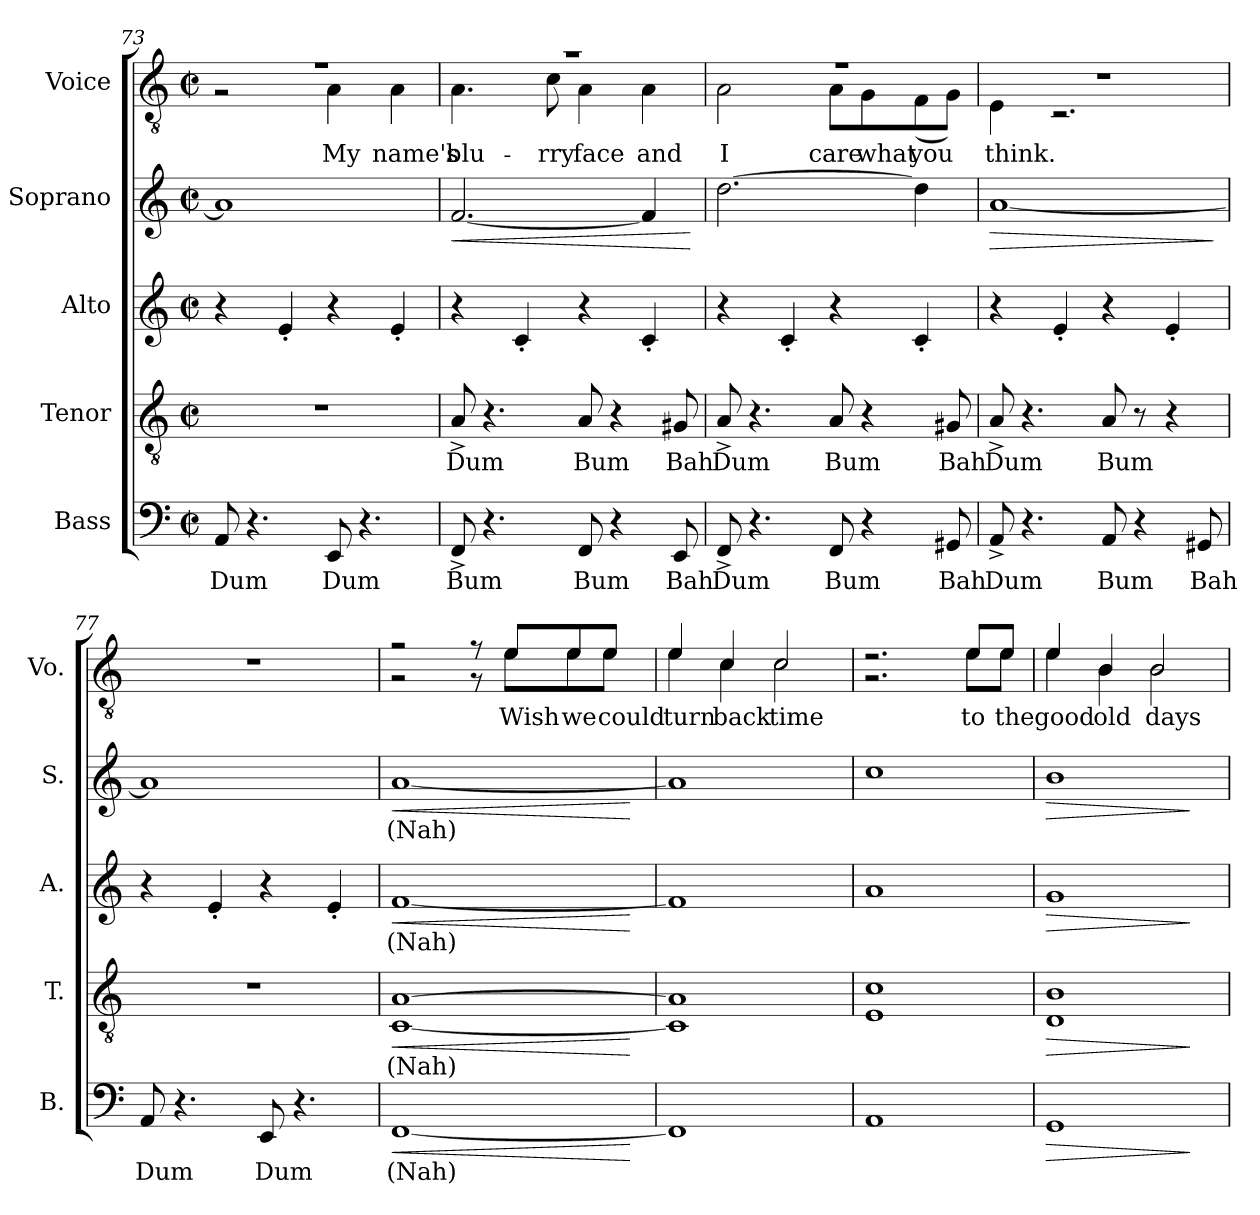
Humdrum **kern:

**kern	**text	**dynam	**kern	**text	**dynam	**kern	**text	**dynam	**kern	**text	**dynam	**kern	**text
*part5	*part5	*part5	*part4	*part4	*part4	*part3	*part3	*part3	*part2	*part2	*part2	*part1	*part1
*staff5	*staff5	*staff5	*staff4	*staff4	*staff4	*staff3	*staff3	*staff3	*staff2	*staff2	*staff2	*staff1	*staff1
*I"Bass	*	*	*I"Tenor	*	*	*I"Alto	*	*	*I"Soprano	*	*	*I"Voice	*
*I'B.	*	*	*I'T.	*	*	*I'A.	*	*	*I'S.	*	*	*I'Vo.	*
*clefF4	*	*	*clefGv2	*	*	*clefG2	*	*	*clefG2	*	*	*clefGv2	*
*k[]	*	*	*k[]	*	*	*k[]	*	*	*k[]	*	*	*k[]	*
*M2/2	*	*	*M2/2	*	*	*M2/2	*	*	*M2/2	*	*	*M2/2	*
*met(c|)	*	*	*met(c|)	*	*	*met(c|)	*	*	*met(c|)	*	*	*met(c|)	*
=73	=73	=73	=73	=73	=73	=73	=73	=73	=73	=73	=73	=73	=73
!	!LO:LY:b	!	!	!	!	!	!	!	!	!	!	!	!
*	*	*	*	*	*	*	*	*	*	*	*	*^	*
8AA/	Dum	.	1r	.	.	4r	.	.	1a]	.	.	1r	2r	.
4.r	.	.	.	.	.	.	.	.	.	.	.	.	.	.
.	.	.	.	.	.	4e'/	.	.	.	.	.	.	.	.
!	!LO:LY:b	!	!	!	!	!	!	!	!	!	!	!	!	!LO:LY:b
8EE/	Dum	.	.	.	.	4r	.	.	.	.	.	.	4A\	My
4.r	.	.	.	.	.	.	.	.	.	.	.	.	.	.
!	!	!	!	!	!	!	!	!	!	!	!	!	!	!LO:LY:b
.	.	.	.	.	.	4e'/	.	.	.	.	.	.	4A\	name's
!!LO:PB:g=z	!!
=74	=74	=74	=74	=74	=74	=74	=74	=74	=74	=74	=74	=74	=74	=74
!	!LO:LY:b	!	!	!LO:LY:b	!	!	!	!	!	!	!LO:HP:b	!	!	!LO:LY:b
8FF^/	Bum	.	8A^/	Dum	.	4r	.	.	[2.f/	.	<	1r	4.A\	blu-
4.r	.	.	4.r	.	.	.	.	.	.	.	.	.	.	.
.	.	.	.	.	.	4c'/	.	.	.	.	.	.	.	.
!	!	!	!	!	!	!	!	!	!	!	!	!	!	!LO:LY:b
.	.	.	.	.	.	.	.	.	.	.	.	.	8c\	-rry
!	!LO:LY:b	!	!	!LO:LY:b	!	!	!	!	!	!	!	!	!	!LO:LY:b
8FF/	Bum	.	8A/	Bum	.	4r	.	.	.	.	.	.	4A\	face
4r	.	.	4r	.	.	.	.	.	.	.	.	.	.	.
!	!	!	!	!	!	!	!	!	!	!	!	!	!	!LO:LY:b
.	.	.	.	.	.	4c'/	.	.	4f/]	.	.	.	4A\	and
!	!LO:LY:b	!	!	!LO:LY:b	!	!	!	!	!	!	!	!	!	!
8EE/	Bah	.	8G#X/	Bah	.	.	.	.	.	.	.	.	.	.
*	*	*	*	*	*	*	*	*	*	*	*	*v	*v	*
.	.	.	.	.	.	.	.	.	.	.	[	.	.
=75	=75	=75	=75	=75	=75	=75	=75	=75	=75	=75	=75	=75	=75
!	!LO:LY:b	!	!	!LO:LY:b	!	!	!	!	!	!	!	!	!LO:LY:b
*	*	*	*	*	*	*	*	*	*	*	*	*^	*
8FF^/	Dum	.	8A^/	Dum	.	4r	.	.	[2.dd\	.	.	1r	2A\	I
4.r	.	.	4.r	.	.	.	.	.	.	.	.	.	.	.
.	.	.	.	.	.	4c'/	.	.	.	.	.	.	.	.
!	!LO:LY:b	!	!	!LO:LY:b	!	!	!	!	!	!	!	!	!	!LO:LY:b
8FF/	Bum	.	8A/	Bum	.	4r	.	.	.	.	.	.	8A\L	care
!	!	!	!	!	!	!	!	!	!	!	!	!	!	!LO:LY:b
4r	.	.	4r	.	.	.	.	.	.	.	.	.	8G\	what
!	!	!	!	!	!	!	!	!	!	!	!	!	!	!LO:LY:b
.	.	.	.	.	.	4c'/	.	.	4dd\]	.	.	.	(8F\	you
!	!LO:LY:b	!	!	!LO:LY:b	!	!	!	!	!	!	!	!	!	!
8GG#X/	Bah	.	8G#X/	Bah	.	.	.	.	.	.	.	.	8G\J)	.
=76	=76	=76	=76	=76	=76	=76	=76	=76	=76	=76	=76	=76	=76	=76
!	!LO:LY:b	!	!	!LO:LY:b	!	!	!	!	!	!	!LO:HP:b	!	!	!LO:LY:b
8AA^/	Dum	.	8A^/	Dum	.	4r	.	.	[1a	.	>	1r	4E\	think.
4.r	.	.	4.r	.	.	.	.	.	.	.	.	.	.	.
.	.	.	.	.	.	4e'/	.	.	.	.	.	.	2.r	.
!	!LO:LY:b	!	!	!LO:LY:b	!	!	!	!	!	!	!	!	!	!
8AA/	Bum	.	8A/	Bum	.	4r	.	.	.	.	.	.	.	.
4r	.	.	8r	.	.	.	.	.	.	.	.	.	.	.
.	.	.	4r	.	.	4e'/	.	.	.	.	.	.	.	.
!	!LO:LY:b	!	!	!	!	!	!	!	!	!	!	!	!	!
8GG#X/	Bah	.	.	.	.	.	.	.	.	.	.	.	.	.
*	*	*	*	*	*	*	*	*	*	*	*	*v	*v	*
.	.	.	.	.	.	.	.	.	.	.	]	.	.
=77	=77	=77	=77	=77	=77	=77	=77	=77	=77	=77	=77	=77	=77
!	!LO:LY:b	!	!	!	!	!	!	!	!	!	!	!	!
8AA/	Dum	.	1r	.	.	4r	.	.	1a]	.	.	1r	.
4.r	.	.	.	.	.	.	.	.	.	.	.	.	.
.	.	.	.	.	.	4e'/	.	.	.	.	.	.	.
!	!LO:LY:b	!	!	!	!	!	!	!	!	!	!	!	!
8EE/	Dum	.	.	.	.	4r	.	.	.	.	.	.	.
4.r	.	.	.	.	.	.	.	.	.	.	.	.	.
.	.	.	.	.	.	4e'/	.	.	.	.	.	.	.
!!LO:LB:g=z
=78	=78	=78	=78	=78	=78	=78	=78	=78	=78	=78	=78	=78	=78
!	!LO:LY:b	!LO:HP:b	!	!LO:LY:b	!LO:HP:b	!	!LO:LY:b	!LO:HP:b	!	!LO:LY:b	!LO:HP:b	!	!
*	*	*	*	*	*	*	*	*	*	*	*	*^	*
[1FF	(Nah)	<	[1C [1A	(Nah)	<	[1f	(Nah)	<	[1a	(Nah)	<	2r	2r	.
.	.	.	.	.	.	.	.	.	.	.	.	8r	8r	.
!	!	!	!	!	!	!	!	!	!	!	!	!	!	!LO:LY:b
.	.	.	.	.	.	.	.	.	.	.	.	8e/L	8e\L	Wish
!	!	!	!	!	!	!	!	!	!	!	!	!	!	!LO:LY:b
.	.	.	.	.	.	.	.	.	.	.	.	8e/	8e\	we
!	!	!	!	!	!	!	!	!	!	!	!	!	!	!LO:LY:b
.	.	.	.	.	.	.	.	.	.	.	.	8e/J	8e\J	could
*	*	*	*	*	*	*	*	*	*	*	*	*v	*v	*
.	.	[	.	.	[	.	.	[	.	.	[	.	.
=79	=79	=79	=79	=79	=79	=79	=79	=79	=79	=79	=79	=79	=79
!	!	!	!	!	!	!	!	!	!	!	!	!	!LO:LY:b
*	*	*	*	*	*	*	*	*	*	*	*	*^	*
1FF]	.	.	1C] 1A]	.	.	1f]	.	.	1a]	.	.	4e/	4e\	turn
!	!	!	!	!	!	!	!	!	!	!	!	!	!	!LO:LY:b
.	.	.	.	.	.	.	.	.	.	.	.	4c/	4c\	back
!	!	!	!	!	!	!	!	!	!	!	!	!	!	!LO:LY:b
.	.	.	.	.	.	.	.	.	.	.	.	2c/	2c\	time
=80	=80	=80	=80	=80	=80	=80	=80	=80	=80	=80	=80	=80	=80	=80
1AA	.	.	1E 1c	.	.	1a	.	.	1cc	.	.	2.r	2.r	.
!	!	!	!	!	!	!	!	!	!	!	!	!	!	!LO:LY:b
.	.	.	.	.	.	.	.	.	.	.	.	8e/L	8e\L	to
!	!	!	!	!	!	!	!	!	!	!	!	!	!	!LO:LY:b
.	.	.	.	.	.	.	.	.	.	.	.	8e/J	8e\J	the
=81	=81	=81	=81	=81	=81	=81	=81	=81	=81	=81	=81	=81	=81	=81
!	!	!LO:HP:b	!	!	!LO:HP:b	!	!	!LO:HP:b	!	!	!LO:HP:b	!	!	!LO:LY:b
1GG	.	>	1D 1B	.	>	1g	.	>	1b	.	>	4e/	4e\	good
!	!	!	!	!	!	!	!	!	!	!	!	!	!	!LO:LY:b
.	.	.	.	.	.	.	.	.	.	.	.	4B/	4B\	old
!	!	!	!	!	!	!	!	!	!	!	!	!	!	!LO:LY:b
.	.	.	.	.	.	.	.	.	.	.	.	2B/	2B\	days
*	*	*	*	*	*	*	*	*	*	*	*	*v	*v	*
.	.	]	.	.	]	.	.	]	.	.	]	.	.
=	=	=	=	=	=	=	=	=	=	=	=	=	=
*-	*-	*-	*-	*-	*-	*-	*-	*-	*-	*-	*-	*-	*-
